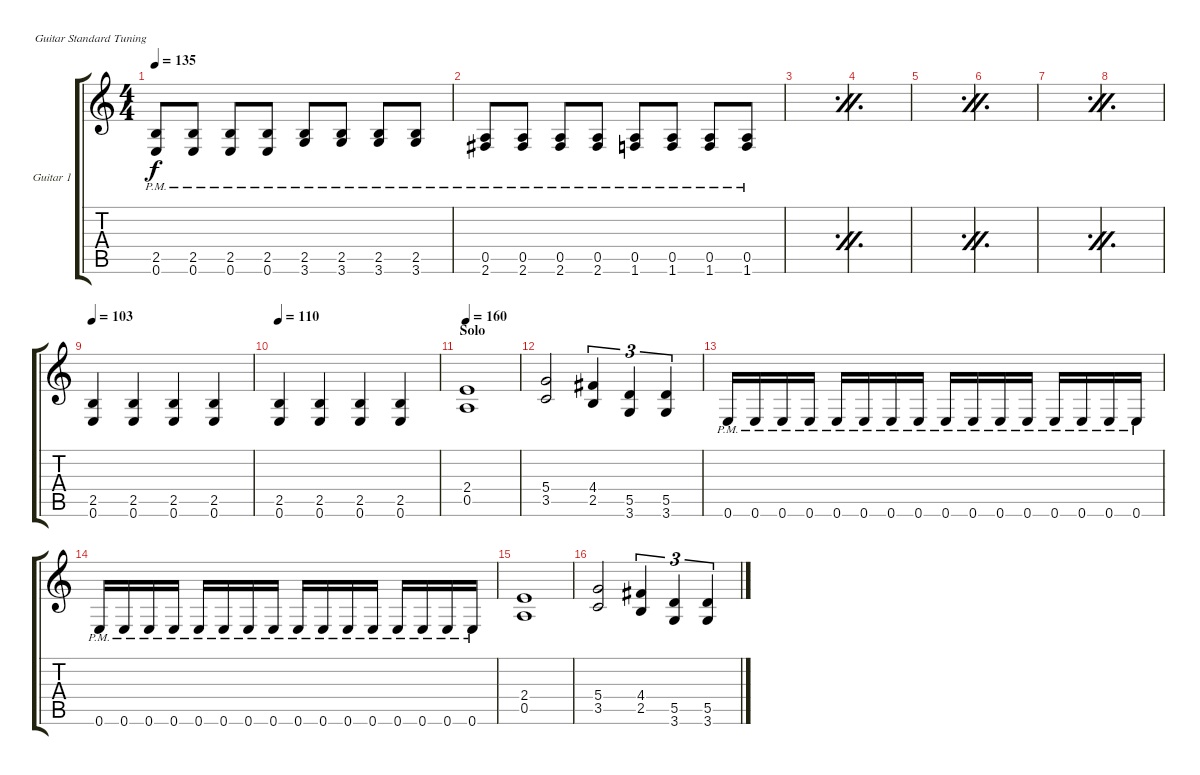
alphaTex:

\bracketExtendMode groupsimilarinstruments
\firstSystemTrackNameOrientation horizontal
\otherSystemsTrackNameOrientation horizontal
\track ("Guitar 1" "Guitar 1") {instrument overdrivenguitar}
\staff {score tabs}
\tuning (E4 B3 G3 D3 A2 E2)
\ts (4 4)
\tempo 135
\clef g2
\ks c
(2.5{pm} 0.6{pm}).8{dy f} (2.5{pm} 0.6{pm}).8 (2.5{pm} 0.6{pm}).8 (2.5{pm} 0.6{pm}).8 (2.5{pm} 3.6{pm}).8 (2.5{pm} 3.6{pm}).8 (2.5{pm} 3.6{pm}).8 (2.5{pm} 3.6{pm}).8 |
(0.5{pm} 2.6{pm}).8 (0.5{pm} 2.6{pm}).8 (0.5{pm} 2.6{pm}).8 (0.5{pm} 2.6{pm}).8 (0.5{pm} 1.6{pm}).8 (0.5{pm} 1.6{pm}).8 (0.5{pm} 1.6{pm}).8 (0.5{pm} 1.6{pm}).8 |
\simile firstofdouble
|
\simile secondofdouble
|
\simile firstofdouble
|
\simile secondofdouble
|
\simile firstofdouble
|
\simile secondofdouble
|
\tempo 103
\simile none
(2.5 0.6).4 (2.5 0.6).4 (2.5 0.6).4 (2.5 0.6).4 |
\tempo 110
(2.5 0.6).4 (2.5 0.6).4 (2.5 0.6).4 (2.5 0.6).4 |
\section ("" "Solo")
\tempo 160
(2.4 0.5).1 |
(5.4 3.5).2 (4.4 2.5).4{tu (3 2)} (5.5 3.6).4{tu (3 2)} (5.5 3.6).4{tu (3 2)} |
0.6{pm}.16 0.6{pm}.16 0.6{pm}.16 0.6{pm}.16 0.6{pm}.16 0.6{pm}.16 0.6{pm}.16 0.6{pm}.16 0.6{pm}.16 0.6{pm}.16 0.6{pm}.16 0.6{pm}.16 0.6{pm}.16 0.6{pm}.16 0.6{pm}.16 0.6{pm}.16 |
0.6{pm}.16 0.6{pm}.16 0.6{pm}.16 0.6{pm}.16 0.6{pm}.16 0.6{pm}.16 0.6{pm}.16 0.6{pm}.16 0.6{pm}.16 0.6{pm}.16 0.6{pm}.16 0.6{pm}.16 0.6{pm}.16 0.6{pm}.16 0.6{pm}.16 0.6{pm}.16 |
(2.4 0.5).1 |
(5.4 3.5).2 (4.4 2.5).4{tu (3 2)} (5.5 3.6).4{tu (3 2)} (5.5 3.6).4{tu (3 2)}
